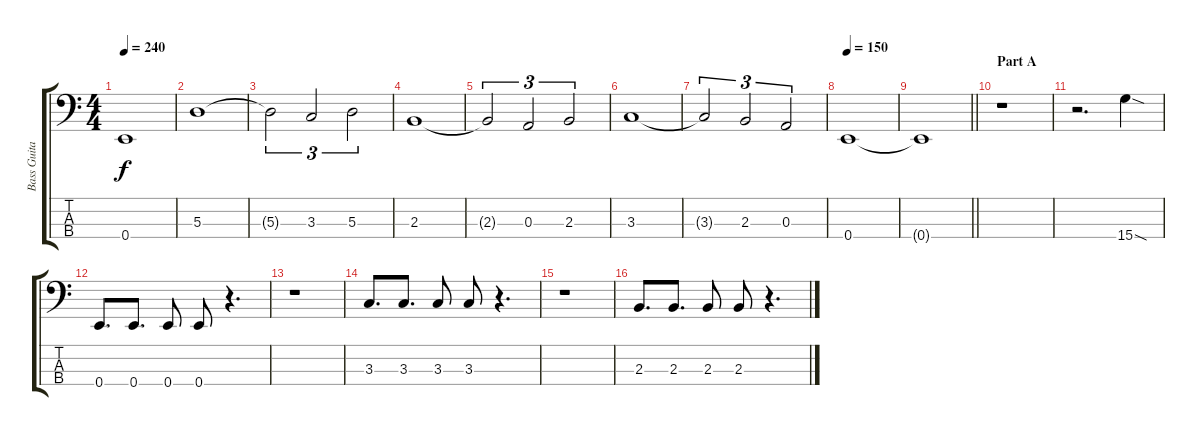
\track ("Bass Guitar" "Bass Guita") {instrument electricbassfinger}
\staff {score tabs}
\tuning (G2 D2 A1 E1) {hide}
\ts (4 4)
\tempo 240
\clef f4
\ks c
0.4{t}.1{dy f} |
5.3.1 |
5.3{t}.2{tu (3 2)} 3.3.2{tu (3 2)} 5.3.2{tu (3 2)} |
2.3.1 |
2.3{t}.2{tu (3 2)} 0.3.2{tu (3 2)} 2.3.2{tu (3 2)} |
3.3.1 |
3.3{t}.2{tu (3 2)} 2.3.2{tu (3 2)} 0.3.2{tu (3 2)} |
\tempo 150
0.4.1 |
\barLineRight lightlight
0.4{t}.1 |
\section ("" "Part A")
r.1 |
r.2{d} 15.4{sod}.4 |
0.4.8{d} 0.4.8{d} 0.4.8 0.4.8 r.4{d} |
r.1 |
3.3.8{d} 3.3.8{d} 3.3.8 3.3.8 r.4{d} |
r.1 |
2.3.8{d} 2.3.8{d} 2.3.8 2.3.8 r.4{d}
